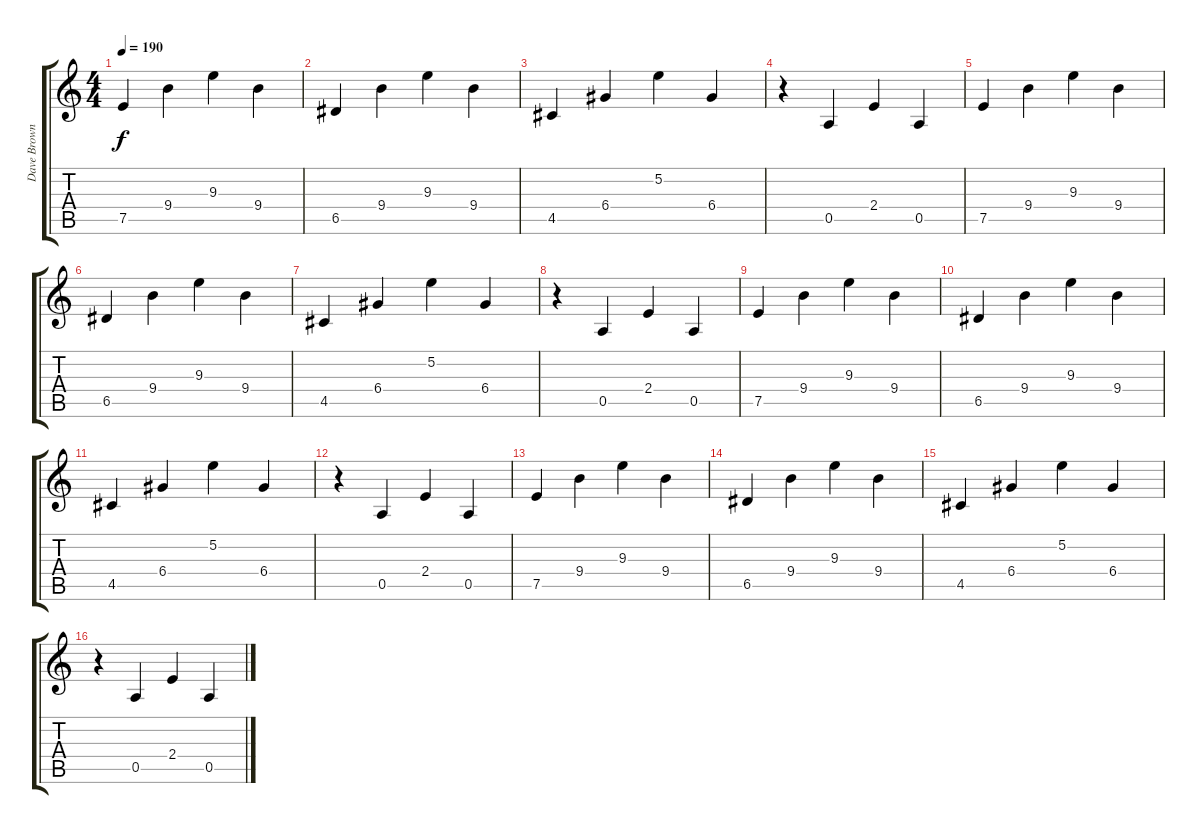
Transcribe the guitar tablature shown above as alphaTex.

\track ("Dave Brownsound" "Dave Brown") {instrument distortionguitar}
\staff {score tabs}
\tuning (E4 B3 G3 D3 A2 E2) {hide}
\ts (4 4)
\tempo 190
\clef g2
\ks c
7.5.4{dy f instrument electricguitarclean} 9.4.4 9.3.4 9.4.4 |
6.5.4 9.4.4 9.3.4 9.4.4 |
4.5.4 6.4.4 5.2.4 6.4.4 |
r.4 0.5.4 2.4.4 0.5.4 |
7.5.4 9.4.4 9.3.4 9.4.4 |
6.5.4 9.4.4 9.3.4 9.4.4 |
4.5.4 6.4.4 5.2.4 6.4.4 |
r.4 0.5.4 2.4.4 0.5.4 |
7.5.4 9.4.4 9.3.4 9.4.4 |
6.5.4 9.4.4 9.3.4 9.4.4 |
4.5.4 6.4.4 5.2.4 6.4.4 |
r.4 0.5.4 2.4.4 0.5.4 |
7.5.4 9.4.4 9.3.4 9.4.4 |
6.5.4 9.4.4 9.3.4 9.4.4 |
4.5.4 6.4.4 5.2.4 6.4.4 |
r.4 0.5.4 2.4.4 0.5.4
